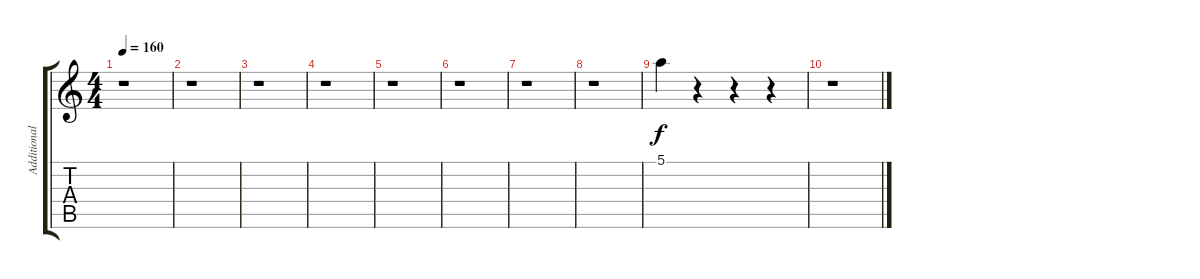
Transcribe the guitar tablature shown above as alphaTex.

\track ("Additional Strings 1" "Additional") {instrument orchestrahit}
\staff {score tabs}
\tuning (E5 B4 G4 D4 A3 E3) {hide}
\ts (4 4)
\tempo 160
\clef g2
\ks c
r.1{dy f} |
r.1 |
r.1 |
r.1 |
r.1 |
r.1 |
r.1 |
r.1 |
5.1.4{instrument orchestrahit} r.4 r.4 r.4 |
r.1
